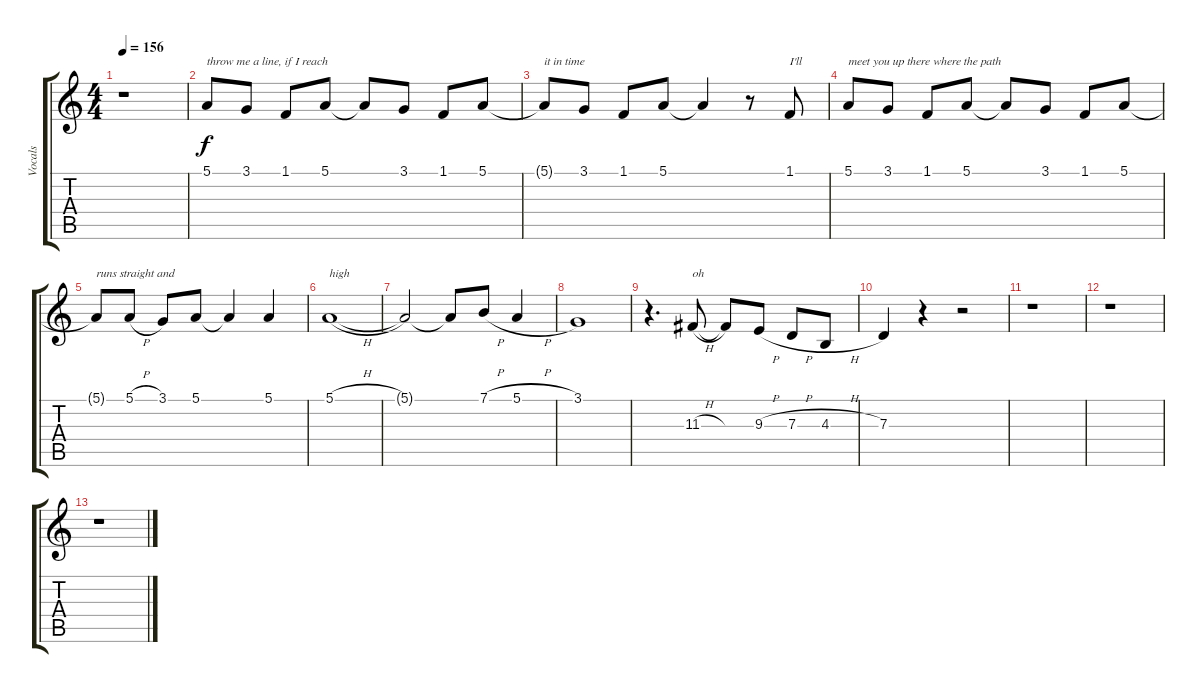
\track ("Vocals" "Vocals") {instrument cello}
\staff {score tabs}
\tuning (E4 B3 G3 D3 A2 E2) {hide}
\ts (4 4)
\tempo 156
\clef g2
\ks c
r.1{dy f} |
5.1.8{txt "throw me a line, if I reach"} 3.1.8 1.1.8 5.1.8 5.1{t}.8 3.1.8 1.1.8 5.1.8 |
5.1{t}.8{txt "it in time"} 3.1.8 1.1.8 5.1.8 5.1{t}.4 r.8 1.1.8{txt "I'll"} |
5.1.8{txt "meet you up there where the path"} 3.1.8 1.1.8 5.1.8 5.1{t}.8 3.1.8 1.1.8 5.1.8 |
5.1{t}.8{txt "runs straight and"} 5.1{h}.8 3.1.8 5.1.8 5.1{t}.4 5.1.4 |
5.1{h}.1{txt "high"} |
5.1{t}.2 5.1{t}.8 7.1{h}.8 5.1{h}.4 |
3.1.1 |
r.4{d} 11.3{h}.8{txt "oh"} 11.3{t}.8 9.3{h}.8 7.3{h}.8 4.3{h}.8 |
7.3.4 r.4 r.2 |
r.1 |
r.1 |
r.1
